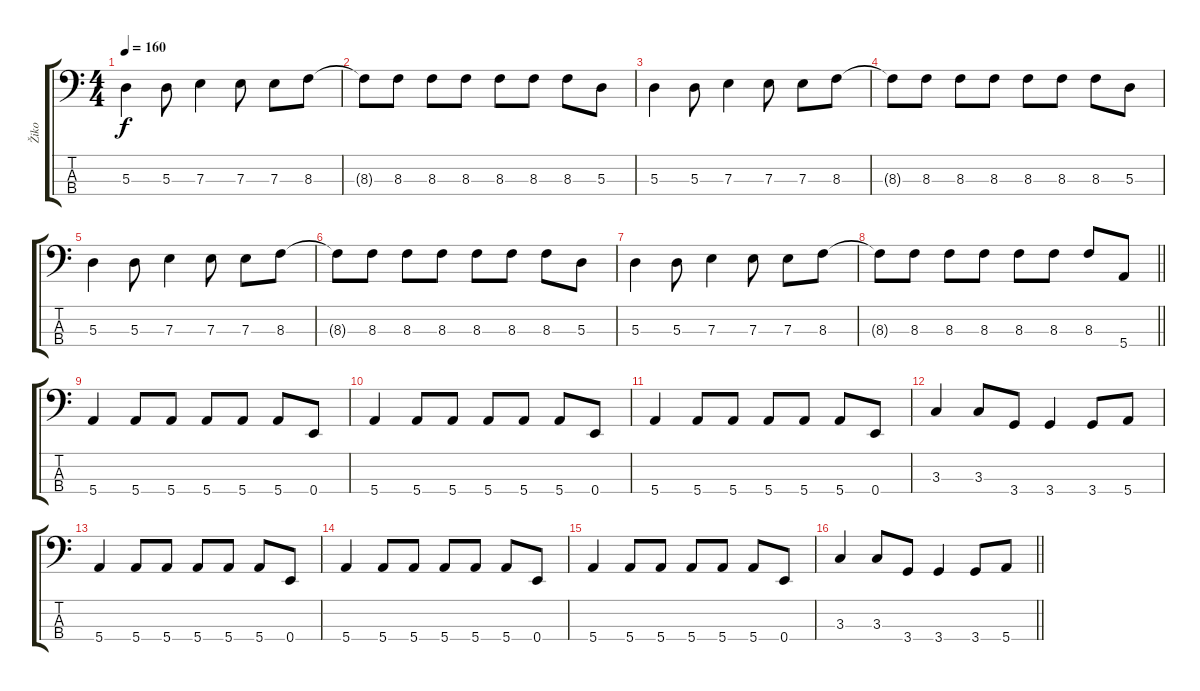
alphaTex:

\track ("Žiko" "Žiko") {instrument electricbassfinger}
\staff {score tabs}
\tuning (G2 D2 A1 E1) {hide}
\ts (4 4)
\tempo 160
\clef f4
\ks c
5.3.4{dy f} 5.3.8 7.3.4 7.3.8 7.3.8 8.3.8 |
8.3{t}.8 8.3.8 8.3.8 8.3.8 8.3.8 8.3.8 8.3.8 5.3.8 |
5.3.4 5.3.8 7.3.4 7.3.8 7.3.8 8.3.8 |
8.3{t}.8 8.3.8 8.3.8 8.3.8 8.3.8 8.3.8 8.3.8 5.3.8 |
5.3.4 5.3.8 7.3.4 7.3.8 7.3.8 8.3.8 |
8.3{t}.8 8.3.8 8.3.8 8.3.8 8.3.8 8.3.8 8.3.8 5.3.8 |
5.3.4 5.3.8 7.3.4 7.3.8 7.3.8 8.3.8 |
\barLineRight lightlight
8.3{t}.8 8.3.8 8.3.8 8.3.8 8.3.8 8.3.8 8.3.8 5.4.8 |
5.4.4 5.4.8 5.4.8 5.4.8 5.4.8 5.4.8 0.4.8 |
5.4.4 5.4.8 5.4.8 5.4.8 5.4.8 5.4.8 0.4.8 |
5.4.4 5.4.8 5.4.8 5.4.8 5.4.8 5.4.8 0.4.8 |
3.3.4 3.3.8 3.4.8 3.4.4 3.4.8 5.4.8 |
5.4.4 5.4.8 5.4.8 5.4.8 5.4.8 5.4.8 0.4.8 |
5.4.4 5.4.8 5.4.8 5.4.8 5.4.8 5.4.8 0.4.8 |
5.4.4 5.4.8 5.4.8 5.4.8 5.4.8 5.4.8 0.4.8 |
\barLineRight lightlight
3.3.4 3.3.8 3.4.8 3.4.4 3.4.8 5.4.8
